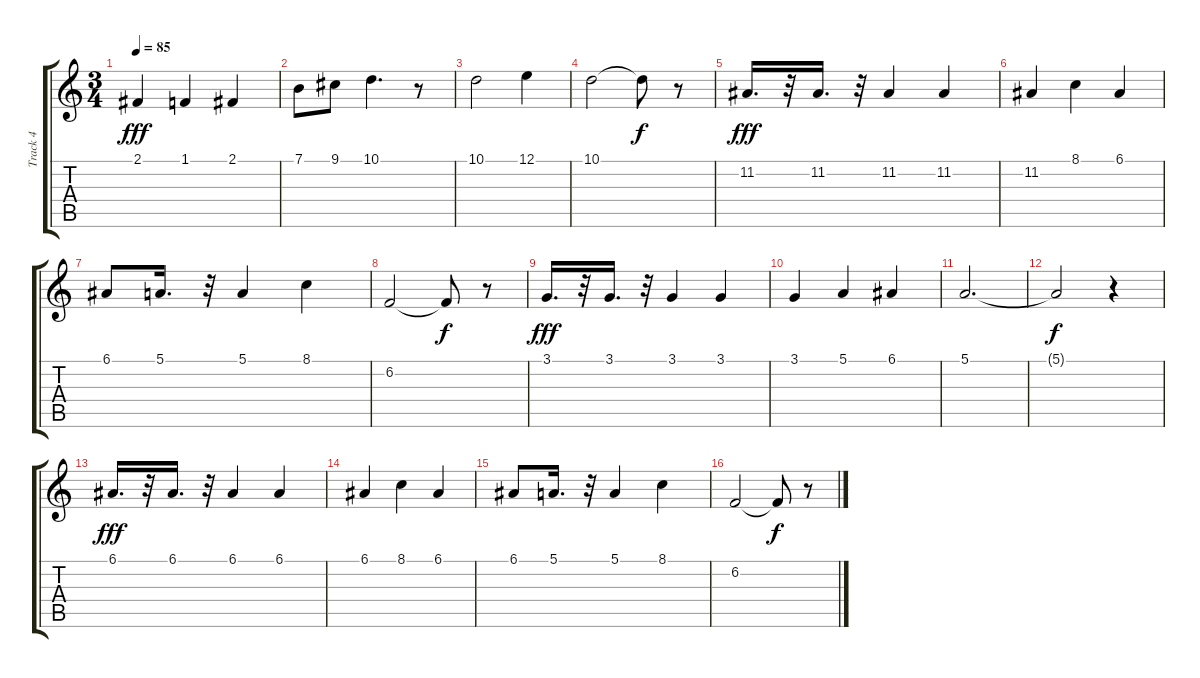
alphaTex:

\track ("Track 4" "Track 4") {instrument tangoaccordion}
\staff {score tabs}
\tuning (E4 B3 G3 D3 A2 E2) {hide}
\ts (3 4)
\tempo 85
\clef g2
\ks c
2.1.4{dy fff} 1.1.4 2.1.4 |
7.1.8 9.1.8 10.1.4{d} r.8 |
10.1.2 12.1.4 |
10.1.2 10.1{t}.8{dy f} r.8 |
11.2.16{d dy fff} r.32 11.2.16{d} r.32 11.2.4 11.2.4 |
11.2.4 8.1.4 6.1.4 |
6.1.8 5.1.16{d} r.32 5.1.4 8.1.4 |
6.2.2 6.2{t}.8{dy f} r.8 |
3.1.16{d dy fff} r.32 3.1.16{d} r.32 3.1.4 3.1.4 |
3.1.4 5.1.4 6.1.4 |
5.1.2{d} |
5.1{t}.2{dy f} r.4 |
6.1.16{d dy fff volume 16} r.32 6.1.16{d} r.32 6.1.4 6.1.4 |
6.1.4 8.1.4 6.1.4 |
6.1.8 5.1.16{d} r.32 5.1.4 8.1.4 |
6.2.2 6.2{t}.8{dy f} r.8
